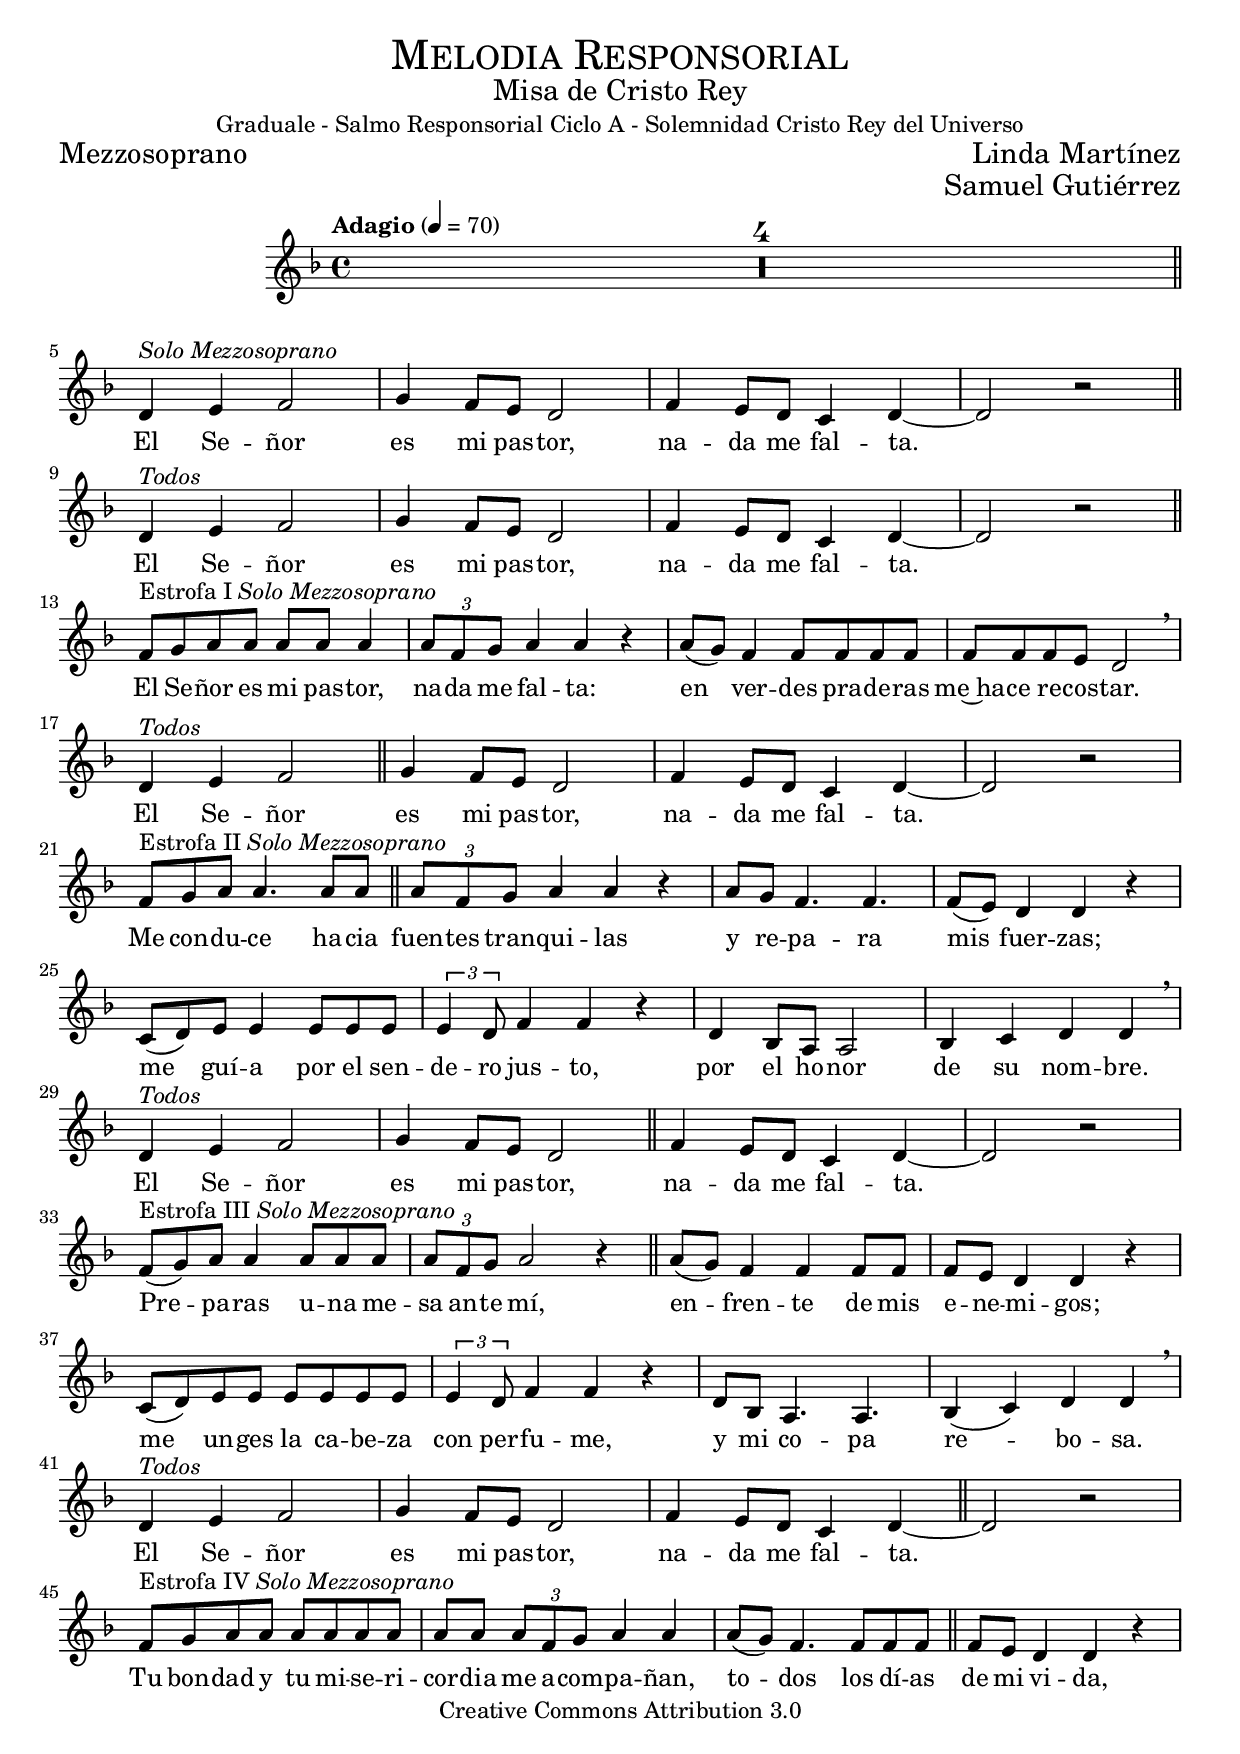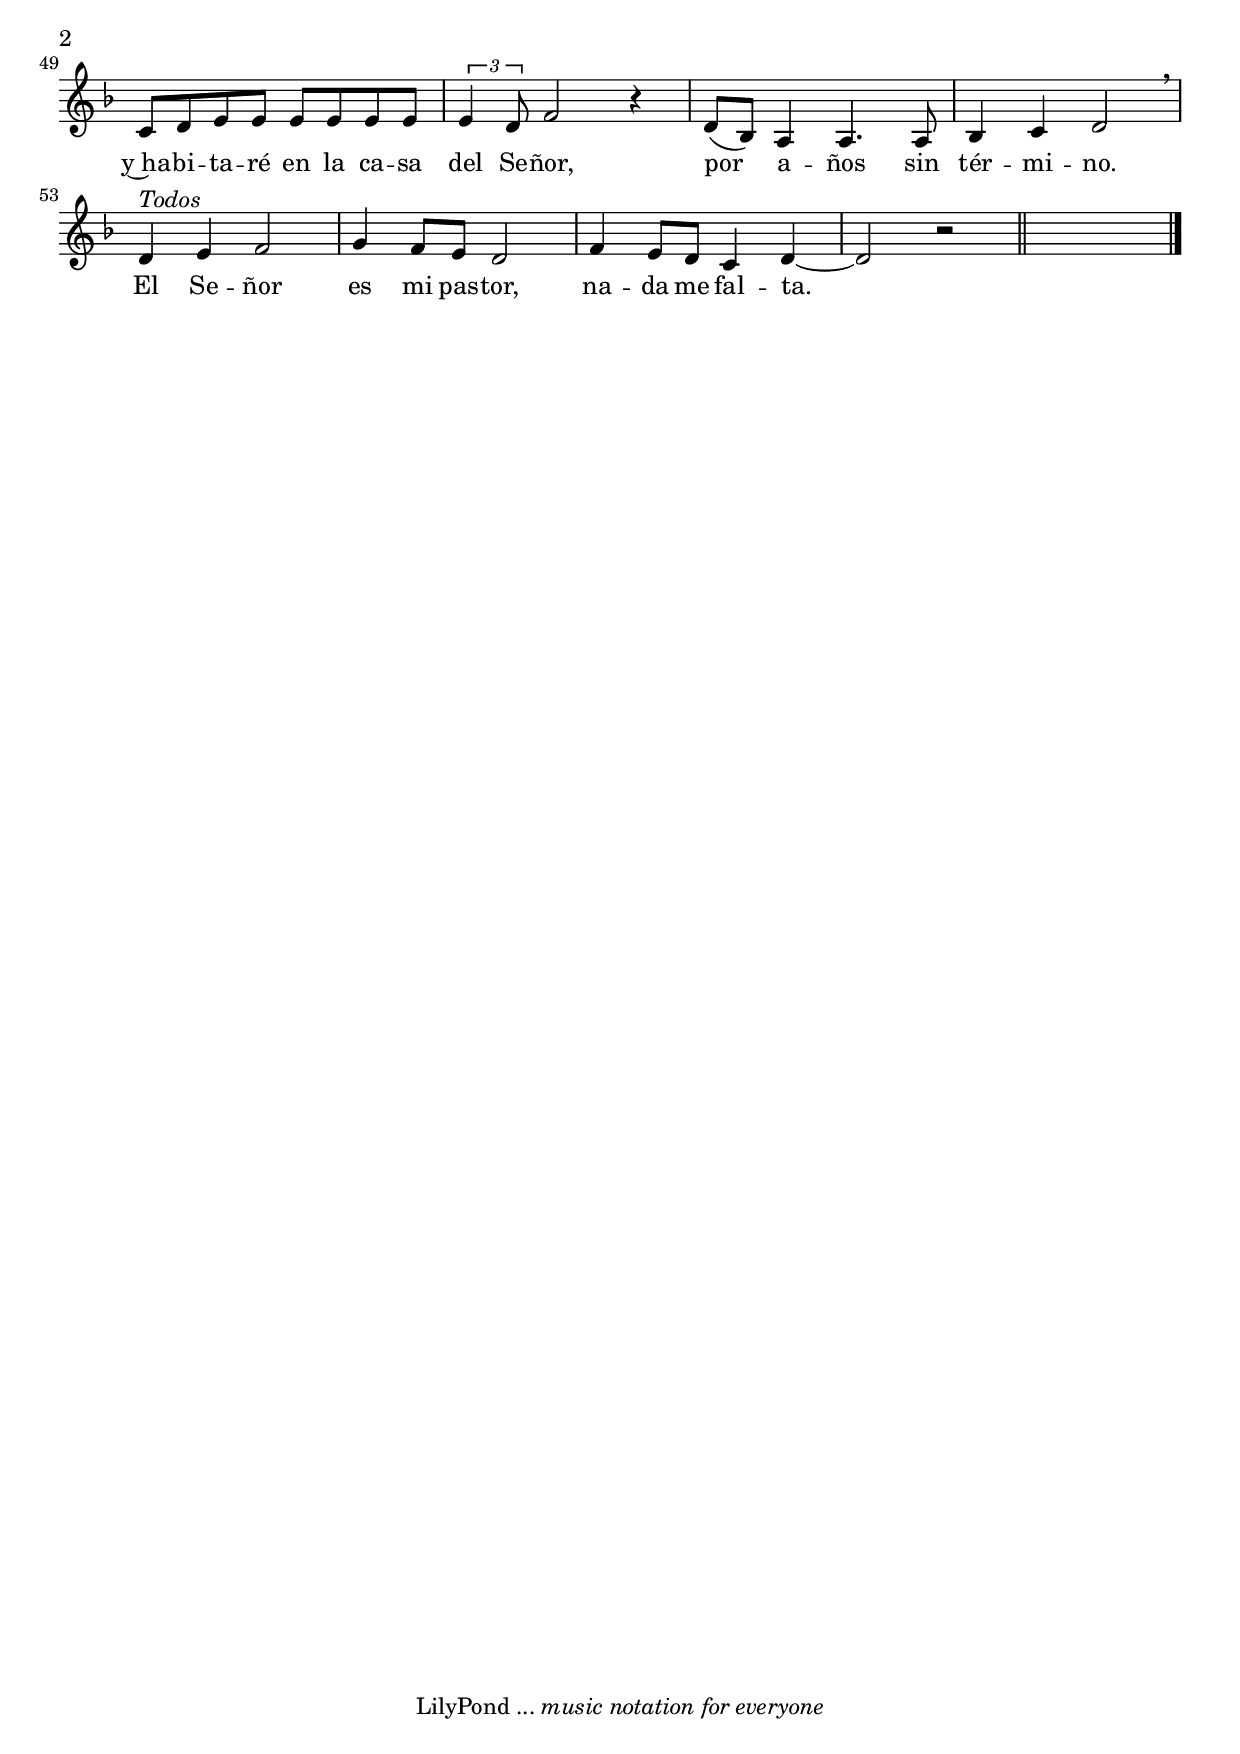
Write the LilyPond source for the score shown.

% *************************************************************************************
%	Melodia responsorial - Melody inspired by the compositions of Pbro Lucien Deiss
%	Music and accompaniment by serachsam
% *************************************************************************************
\language "espanol"
\version "2.23.2"

% --- Global parameters
particle = 1
jump = \break

% --- Includes
\include "global.ily"
soprano_music_a = \relative do' {
  \compressEmptyMeasures

  R1*4 | #(if (= particle 1) jump "") % 4
  re4^\markup{ \italic "Solo Mezzosoprano" } mi fa2 |
  sol4 fa8 mi re2 |
  fa4 mi8 re do4 re4~ |
  re2 r | #(if (= particle 1) jump "") % 8
  re4^\markup{ \italic "Todos" } mi fa2 |
  sol4 fa8 mi re2 |
  fa4 mi8 re do4 re4~ |
  re2 r | #(if (= particle 1) jump "") % 12
  fa8^\markup{ "Estrofa I" \italic "Solo Mezzosoprano" } sol la la la la la4 |
  \tuplet 3/2 {la8 fa sol} la4 la r |
  la8( sol) fa4 fa8 fa fa fa |
  fa fa fa mi re2 \breathe | #(if (= particle 1) jump "")
  re4^\markup{ \italic "Todos" } mi fa2 |
  sol4 fa8 mi re2 |
  fa4 mi8 re do4 re4~ |
  re2 r | #(if (= particle 1) jump "") % 20
  fa8^\markup{ "Estrofa II" \italic "Solo Mezzosoprano" } sol la la4. la8 la |
  \tuplet 3/2 {la8 fa sol} la4 la r |
  la8 sol fa4. fa4. |
  fa8( mi) re4 re r | #(if (= particle 1) jump "") %24
  do8( re) mi mi4 mi8 mi mi |
  \tuplet 3/2 { mi4 re8 } fa4 fa r |
  re4 sib8 la la2 |
  sib4 do re4 re \breathe | #(if (= particle 1) jump "") %28
  re4^\markup{ \italic "Todos" } mi fa2 |
  sol4 fa8 mi re2 |
  fa4 mi8 re do4 re4~ |
  re2 r | #(if (= particle 1) jump "") % 32
  fa8(^\markup{ "Estrofa III" \italic "Solo Mezzosoprano" } sol) la la4 la8 la la |
  \tuplet 3/2 {la8 fa sol} la2 r4 |
  la8( sol) fa4 fa4 fa8 fa |
  fa8 mi re4 re r | #(if (= particle 1) jump "") % 36
  do8( re) mi mi mi mi mi mi |
  \tuplet 3/2 { mi4 re8 } fa4 fa r |
  re8 sib la4. la |
  sib4( do) re re \breathe | #(if (= particle 1) jump "") % 40
  re4^\markup{ \italic "Todos" } mi fa2 |
  sol4 fa8 mi re2 |
  fa4 mi8 re do4 re4~ |
  re2 r | #(if (= particle 1) jump "") % 44
  fa8^\markup{ "Estrofa IV" \italic "Solo Mezzosoprano" } sol la la la la la la |
  la la \tuplet 3/2 {la8 fa sol} la4 la |
  la8( sol) fa4. fa8 fa fa |
  fa8 mi re4 re r | #(if (= particle 1) jump "") % 48
  do8 re mi mi mi mi mi mi |
  \tuplet 3/2 { mi4 re8 } fa2 r4 |
  re8( sib) la4 la4. la8 |
  sib4 do re2 \breathe | #(if (= particle 1) jump "") % 52
  re4^\markup{ \italic "Todos" } mi fa2 |
  sol4 fa8 mi re2 |
  fa4 mi8 re do4 re4~ |
  re2 r |
}

soprano_lyrics_a = \lyricmode {
  El Se -- ñor es mi pas -- tor, na -- da me fal -- ta.
  El Se -- ñor es mi pas -- tor, na -- da me fal -- ta.

  El Se -- ñor es mi pas -- tor, na -- da me fal -- ta:
  en ver -- des pra -- de -- ras me~ha -- ce re -- cos -- tar.

  El Se -- ñor es mi pas -- tor, na -- da me fal -- ta.

  Me con -- du -- ce ha -- cia fuen -- tes tran -- qui -- las
  y re -- pa -- ra mis fuer -- zas;
  me guí -- a por el sen -- de -- ro jus -- to,
  por el ho -- nor de su nom -- bre.

  El Se -- ñor es mi pas -- tor, na -- da me fal -- ta.

  Pre -- pa -- ras u -- na me -- sa an -- te mí,
  en -- fren -- te de mis e -- ne -- mi -- gos;
  me un -- ges la ca -- be -- za con per -- fu -- me,
  y mi co -- pa re -- bo -- sa.

  El Se -- ñor es mi pas -- tor, na -- da me fal -- ta.

  Tu bon -- dad y tu mi -- se -- ri -- cor -- dia me a -- com -- pa -- ñan,
  to -- dos los dí -- as de mi vi -- da,
  y~ha -- bi -- ta -- ré en la ca -- sa del Se -- ñor,
  por a -- ños sin tér -- mi -- no.

  El Se -- ñor es mi pas -- tor, na -- da me fal -- ta.
}

soprano_music_b = \relative do' {
  \compressEmptyMeasures

  R1*4 | #(if (= particle 1) jump "") % 4
  re4^\markup{ \italic "Solo Mezzosoprano" } mi fa2 |
  sol4 fa8 mi re4 re |
  fa4 mi8 re do4( re4~ |
  re2) r | #(if (= particle 1) jump "") % 8
  re4^\markup{ \italic "Todos" } mi fa2 |
  sol4 fa8 mi re4 re |
  fa4 mi8 re do4( re4~ |
  re2) r | #(if (= particle 1) jump "") % 12
  fa8^\markup{ "Estrofa I" \italic "Solo Mezzosoprano" } sol la la la la la la |
  \tuplet 3/2 {la8 fa sol} la2 r4 |
  la8 sol fa4 fa8 fa fa fa |
  fa fa fa mi re2 \breathe | #(if (= particle 1) jump "") % 16
  re4^\markup{ \italic "Todos" } mi fa2 |
  sol4 fa8 mi re4 re |
  fa4 mi8 re do4( re4~ |
  re2) r | #(if (= particle 1) jump "") % 20
  fa8^\markup{ "Estrofa II" \italic "Solo Mezzosoprano" } sol la la la la la la |
  \tuplet 3/2 {la8 fa sol} la4 la r |
  la8 sol fa fa fa4 fa |
  fa8 mi re4 re r | #(if (= particle 1) jump "") % 24
  re8( sib) la4. la8 la la |
  sib4( do) re2 \breathe | #(if (= particle 1) jump "") % 26
  re4^\markup{ \italic "Todos" } mi fa2 |
  sol4 fa8 mi re4 re |
  fa4 mi8 re do4( re4~ |
  re2) r | #(if (= particle 1) jump "") % 30
  fa8^\markup{ "Estrofa III" \italic "Solo Mezzosoprano" } sol la la la la la4 |
  \tuplet 3/2 {la8( fa) sol} la4 la r |
  la8 sol fa fa fa fa fa fa |
  fa8 mi re4 re r | #(if (= particle 1) jump "") % 34
  re8( sib) la4 la8 la la la |
  sib4 do re2 \breathe | #(if (= particle 1) jump "") % 36
  re4^\markup{ \italic "Todos" } mi fa2 |
  sol4 fa8 mi re4 re |
  fa4 mi8 re do4( re4~ |
  re2) r |
}

soprano_lyrics_b = \lyricmode {
  El Se -- ñor rei -- na, ves -- ti -- do de ma -- jes -- tad.
  El Se -- ñor rei -- na, ves -- ti -- do de ma -- jes -- tad.

  El Se -- ñor rei -- na, ves -- ti -- do de ma -- jes -- tad,
  el Se -- ñor, ves -- ti -- do~y ce -- ñi -- do de po -- der.

  El Se -- ñor rei -- na, ves -- ti -- do de ma -- jes -- tad.

  A -- sí~es -- tá fir -- me el or -- be y no va -- ci -- la.
  Tu tro -- no~es -- tá fir -- me des -- de siem -- pre,
  y tú e -- res e -- ter -- no.

  El Se -- ñor rei -- na, ves -- ti -- do de ma -- jes -- tad.

  Tus man -- da -- tos son fie -- les y se -- gu -- ros;
  la san -- ti -- dad es~el a -- dor -- no de tu ca -- sa,
  Se -- ñor, por dí -- as sin tér -- mi -- no.

  El Se -- ñor rei -- na, ves -- ti -- do de ma -- jes -- tad.
}

soprano_music_c = \relative do' {
  \compressEmptyMeasures

  R1*4 | #(if (= particle 1) jump "") % 4
  re4^\markup{ \italic "Solo Mezzosoprano" } mi8 mi fa4 fa |
  sol4( fa8) mi re4 re |
  fa4( mi8) re do4( re4~ |
  re2) r | #(if (= particle 1) jump "") % 8
  re4^\markup{ \italic "Todos" } mi8 mi fa4 fa |
  sol4( fa8) mi re4 re |
  fa4( mi8) re do4( re4~ |
  re2) r | #(if (= particle 1) jump "") % 12
  fa8^\markup{ "Estrofa I" \italic "Solo Mezzosoprano" } sol la la4. la8 la |
  \tuplet 3/2 {la8( fa) sol} la4 la r |
  la8( sol) fa4 fa8 fa fa fa |
  fa8 mi re2 r4 | #(if (= particle 1) jump "") % 16
  do8 re mi4. mi8 mi mi |
  \tuplet 3/2 { mi4 re8 } fa2 r4 |
  re4 do8 la la2 |
  sib4 do re4 re \breathe | #(if (= particle 1) jump "") % 20
  re4^\markup{ \italic "Todos" } mi8 mi fa4 fa |
  sol4( fa8) mi re4 re |
  fa4( mi8) re do4( re4~ |
  re2) r | #(if (= particle 1) jump "") % 24
  fa8(^\markup{ "Estrofa II" \italic "Solo Mezzosoprano" } sol) la4 la la |
  \tuplet 3/2 {la8( fa sol)} la4 la r |
  la4( sol8) fa4 fa4. |
  fa8 mi re2 r4 | #(if (= particle 1) jump "") % 28
  do8 re mi mi mi mi4 mi8 |
  \tuplet 3/2 { mi4 re8 } fa2 r4 |
  fa8 sol la la la la la4 |
  \tuplet 3/2 {la8( fa) sol} la2 r4 | #(if (= particle 1) jump "") % 32
  la16( sol) fa8 fa16 fa fa8 \tuplet 3/2 {fa8 fa fa} fa fa |
  fa8 mi re4 re r |
  re8 sib la la2 la8 |
  sib4 do re2 \breathe | #(if (= particle 1) jump "") % 36
  re4^\markup{ \italic "Todos" } mi8 mi fa4 fa |
  sol4( fa8) mi re4 re |
  fa4( mi8) re do4( re4~ |
  re2) r |
}

soprano_lyrics_c = \lyricmode {
  Va -- mos a -- le -- gres a  la ca -- sa del Se -- ñor.
  Va -- mos a -- le -- gres a  la ca -- sa del Se -- ñor.

  ¡Qué~a -- le -- grí -- a cuan -- do me di -- je -- ron:
  «Va -- mos a la ca -- sa del Se -- ñor»!
  Ya es -- tán pi -- san -- do nues -- tros pies
  por el ho -- nor de su nom -- bre.

  Va -- mos a -- le -- gres a  la ca -- sa del Se -- ñor.

  A -- llá su -- ben las tri -- bus,
  las tri -- bus del Se -- ñor,
  se -- gún la cos -- tum -- bre de Is -- ra -- el,
  a ce -- le -- brar el nom -- bre del Se -- ñor;
  en e -- lla es -- tán los tri -- bu -- na -- les de jus -- ti -- cia,
  en el pa -- la -- cio de Da -- vid.

  Va -- mos a -- le -- gres a  la ca -- sa del Se -- ñor.
}


% --- Global size
% #(set-global-staff-size 20)

% --- Header
\markup { \fill-line { \center-column { \fontsize #5 \smallCaps "Melodia Responsorial" \fontsize #2 "Misa de Cristo Rey" "Graduale - Salmo Responsorial Ciclo A - Solemnidad Cristo Rey del Universo"} } }
\markup { \fill-line { \fontsize #2 "Mezzosoprano" \right-column { \fontsize #2 "Linda Martínez" } } }
\markup { \fill-line { " " \right-column { \fontsize #2 "Samuel Gutiérrez" } } }
\header {
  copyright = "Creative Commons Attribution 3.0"
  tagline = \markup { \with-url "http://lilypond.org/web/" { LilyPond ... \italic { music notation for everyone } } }
  breakbefore = ##t
}

% --- Music

% --- Harmony

\score {
  <<
    \new Staff <<
      \set Staff.midiInstrument = #"choir aahs"
      \set Staff.midiMaximumVolume = #1.5
      \new Voice = "soprano" <<
        \global_a \soprano_music_a
      >>\new Lyrics = "soprano"
      \context Lyrics = "soprano" \lyricsto "soprano" \soprano_lyrics_a
    >>
  >>
  \midi { }
  \layout { }
}

% --- Paper
\paper{
  #(set-default-paper-size "letter")
  indent=3.5\cm
  page-breaking = #ly:page-turn-breaking
}
